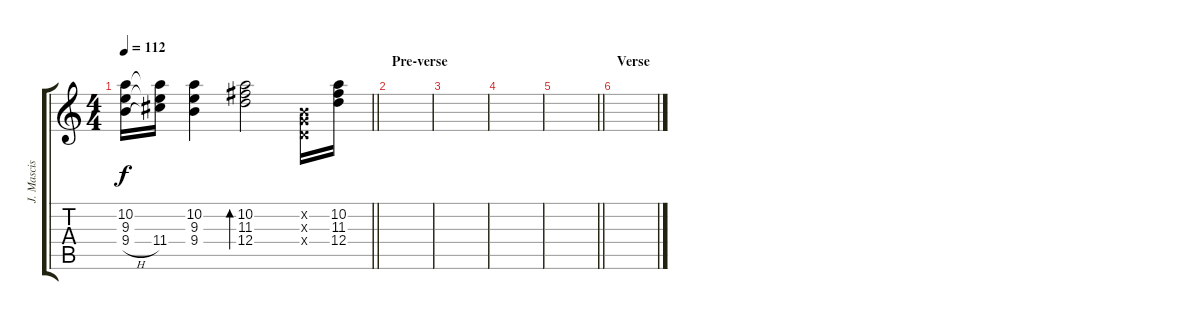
\track ("J. Mascis clean" "J. Mascis ") {instrument electricguitarclean}
\staff {score tabs}
\tuning (E4 B3 G3 D3 A2 E2) {hide}
\ts (4 4)
\tempo 112
\clef g2
\barLineRight lightlight
\ks c
(10.2 9.3 9.4{h}).16{dy f} (10.2{t} 9.3{t} 11.4).16 (10.2 9.3 9.4).4 (10.2 11.3 12.4).2{bd 240} (0.2{x} 0.3{x} 0.4{x}).16 (10.2 11.3 12.4).16 |
\section ("" "Pre-verse")
|
|
|
\barLineRight lightlight
|
\section ("" "Verse")
